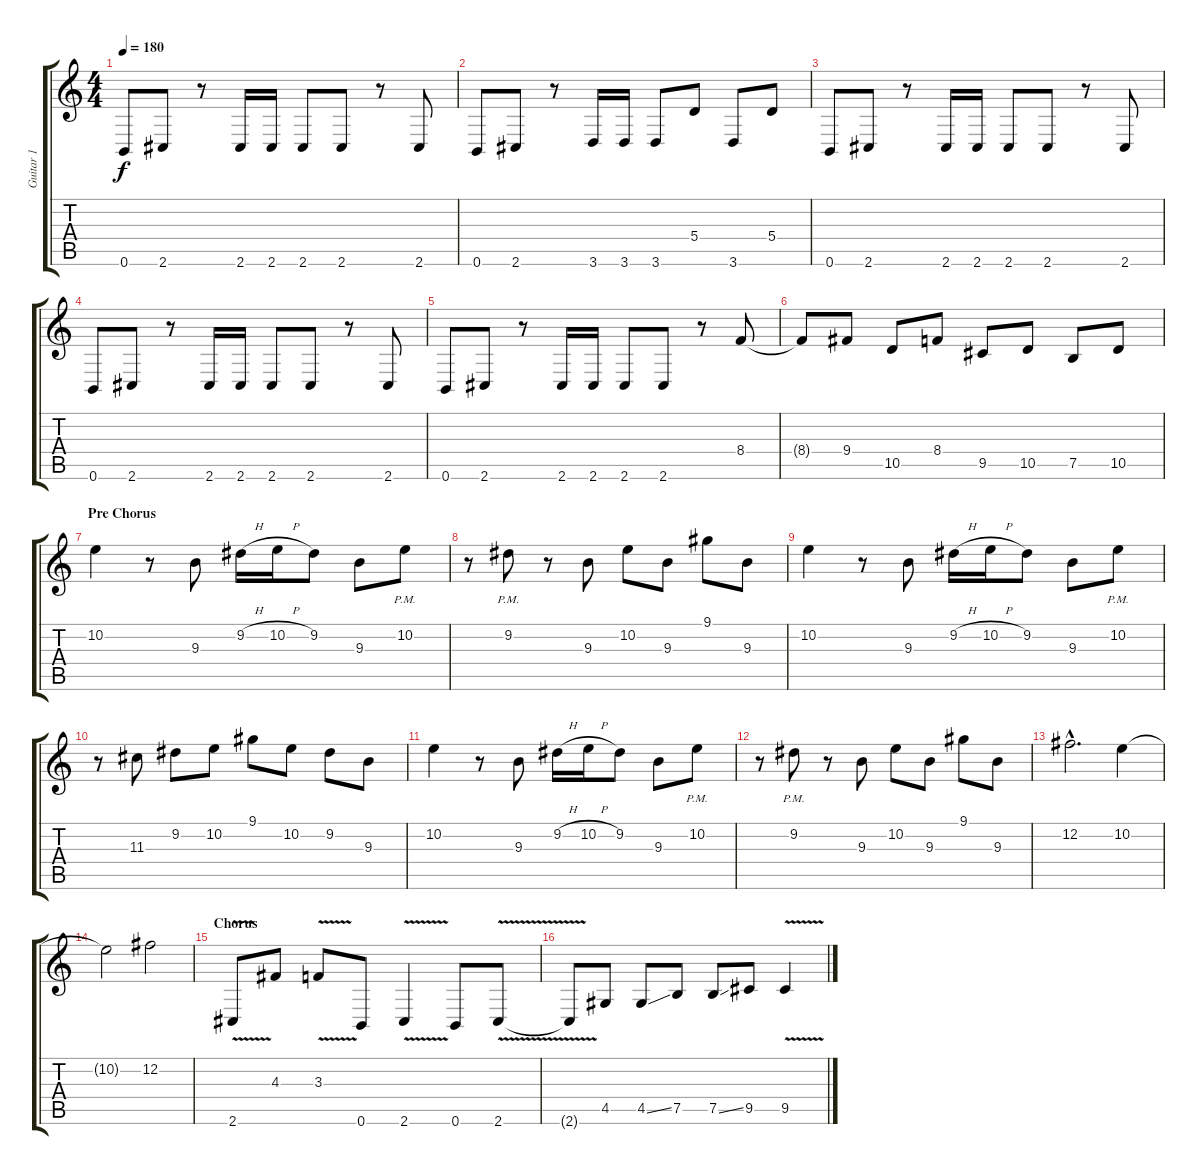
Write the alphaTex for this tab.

\track ("Guitar 1" "Guitar 1") {instrument overdrivenguitar}
\staff {score tabs}
\tuning (B3 Gb3 D3 A2 E2 B1) {hide}
\ts (4 4)
\tempo 180
\clef g2
\ks c
0.6.8{dy f} 2.6.8 r.8 2.6.16 2.6.16 2.6.8 2.6.8 r.8 2.6.8 |
0.6.8 2.6.8 r.8 3.6.16 3.6.16 3.6.8 5.4.8 3.6.8 5.4.8 |
0.6.8 2.6.8 r.8 2.6.16 2.6.16 2.6.8 2.6.8 r.8 2.6.8 |
0.6.8 2.6.8 r.8 2.6.16 2.6.16 2.6.8 2.6.8 r.8 2.6.8 |
0.6.8 2.6.8 r.8 2.6.16 2.6.16 2.6.8 2.6.8 r.8 8.4.8 |
8.4{t}.8 9.4.8 10.5.8 8.4.8 9.5.8 10.5.8 7.5.8 10.5.8 |
\section ("" "Pre Chorus")
10.2.4{volume 9} r.8 9.3.8 9.2{h}.16 10.2{h}.16 9.2.8 9.3.8 10.2{pm}.8 |
r.8 9.2{pm}.8 r.8 9.3.8 10.2.8 9.3.8 9.1.8 9.3.8 |
10.2.4 r.8 9.3.8 9.2{h}.16 10.2{h}.16 9.2.8 9.3.8 10.2{pm}.8 |
r.8 11.3.8 9.2.8 10.2.8 9.1.8 10.2.8 9.2.8 9.3.8 |
10.2.4 r.8 9.3.8 9.2{h}.16 10.2{h}.16 9.2.8 9.3.8 10.2{pm}.8 |
r.8 9.2{pm}.8 r.8 9.3.8 10.2.8 9.3.8 9.1.8 9.3.8 |
12.2{hac}.2{d} 10.2.4 |
10.2{t}.2 12.2.2 |
\section ("" "Chorus")
2.6{v}.8{volume 13} 4.3.8 3.3{v}.8 0.6.8 2.6{v}.4 0.6.8 2.6{v}.8 |
2.6{t}.8 4.5.8 4.5{ss}.8 7.5.8 7.5{ss}.8 9.5.8 9.5{v}.4
